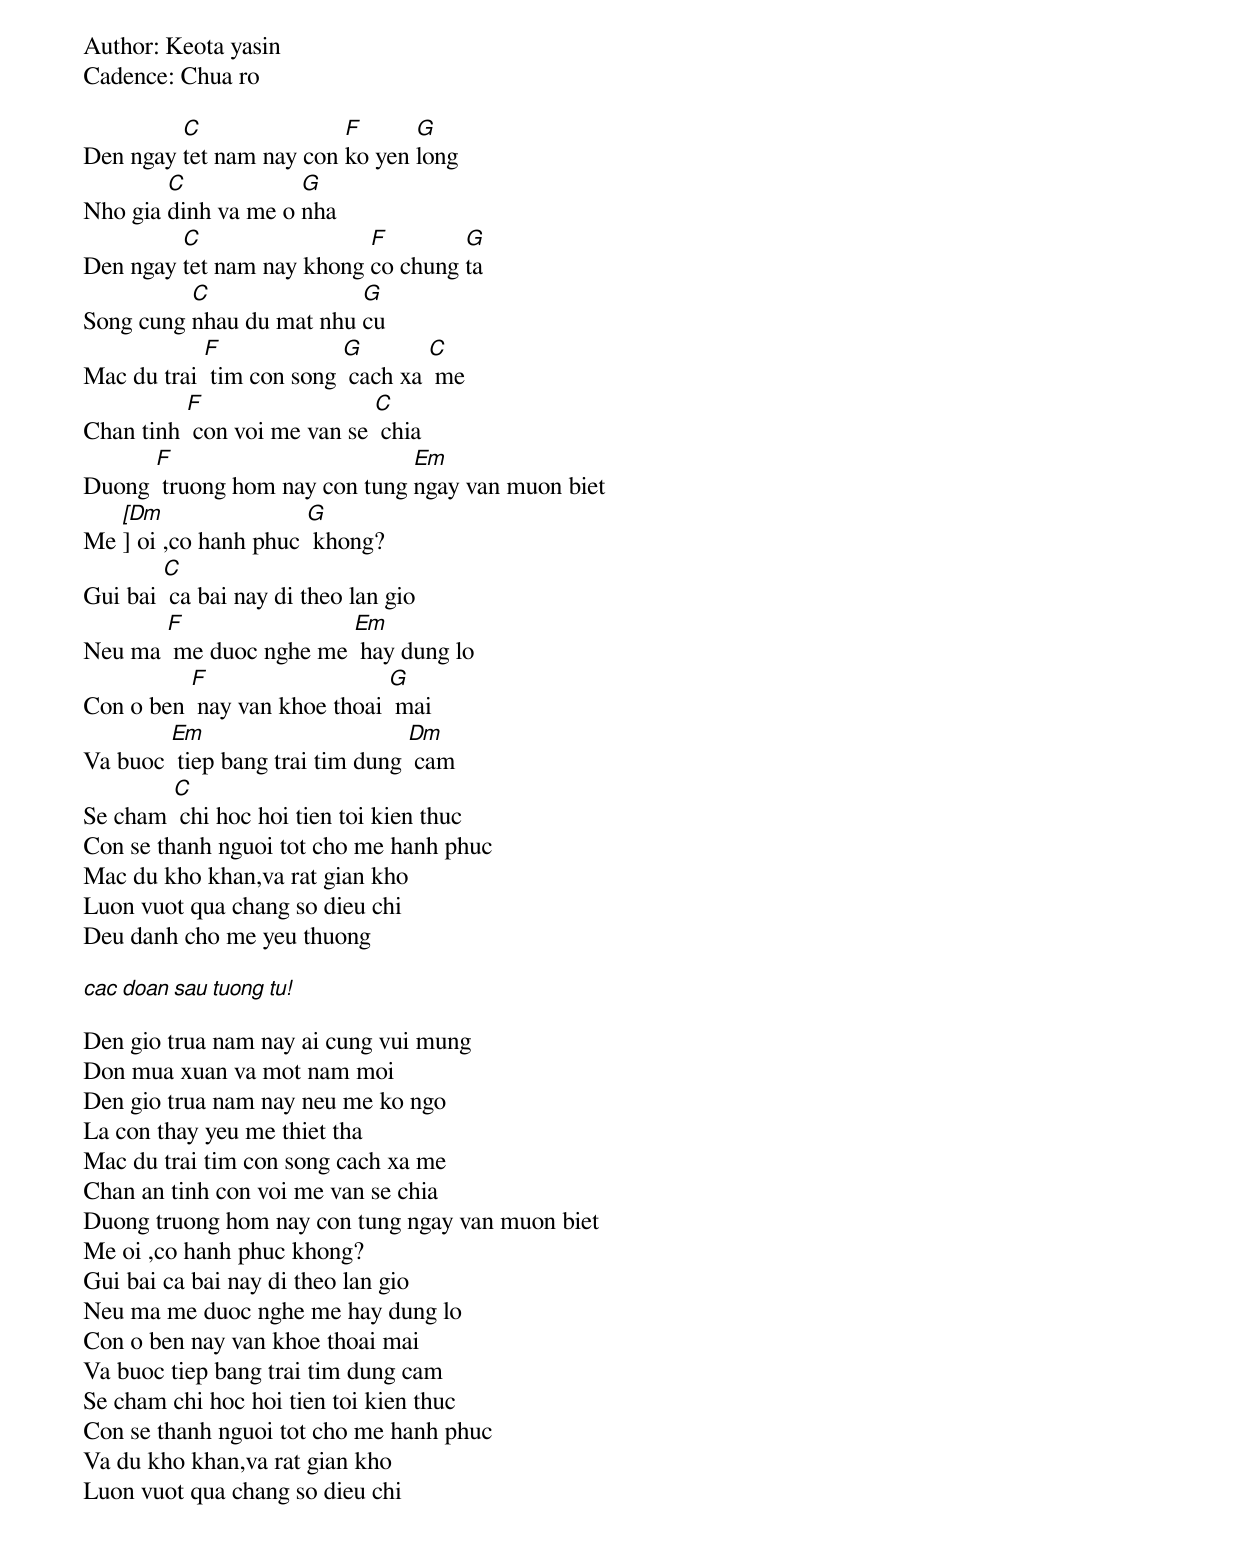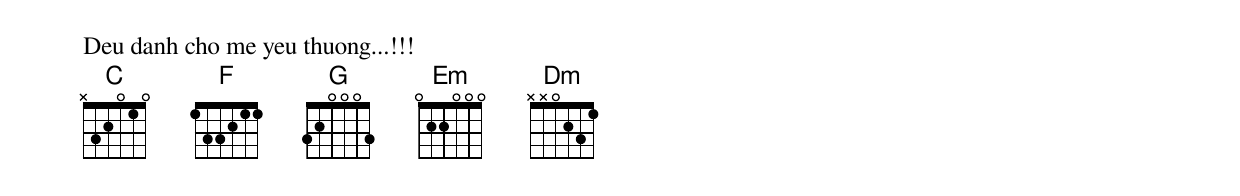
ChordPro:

Author: Keota yasin
Cadence: Chua ro

Den ngay [C]tet nam nay con [F]ko yen [G]long
Nho gia [C]dinh va me o [G]nha
Den ngay [C]tet nam nay khong [F]co chung [G]ta
Song cung [C]nhau du mat nhu [G]cu
Mac du trai [F] tim con song [G] cach xa [C] me
Chan tinh [F] con voi me van se [C] chia
Duong [F] truong hom nay con tung [Em]ngay van muon biet
Me [[Dm]] oi ,co hanh phuc [G] khong?
Gui bai [C] ca bai nay di theo lan gio
Neu ma [F] me duoc nghe me [Em] hay dung lo
Con o ben [F] nay van khoe thoai [G] mai
Va buoc [Em] tiep bang trai tim dung [Dm] cam
Se cham [C] chi hoc hoi tien toi kien thuc
Con se thanh nguoi tot cho me hanh phuc
Mac du kho khan,va rat gian kho
Luon vuot qua chang so dieu chi
Deu danh cho me yeu thuong

[cac doan sau tuong tu!]

Den gio trua nam nay ai cung vui mung
Don mua xuan va mot nam moi
Den gio trua nam nay neu me ko ngo
La con thay yeu me thiet tha
Mac du trai tim con song cach xa me
Chan an tinh con voi me van se chia
Duong truong hom nay con tung ngay van muon biet
Me oi ,co hanh phuc khong?
Gui bai ca bai nay di theo lan gio
Neu ma me duoc nghe me hay dung lo
Con o ben nay van khoe thoai mai
Va buoc tiep bang trai tim dung cam
Se cham chi hoc hoi tien toi kien thuc
Con se thanh nguoi tot cho me hanh phuc
Va du kho khan,va rat gian kho
Luon vuot qua chang so dieu chi
Deu danh cho me yeu thuong...!!!
